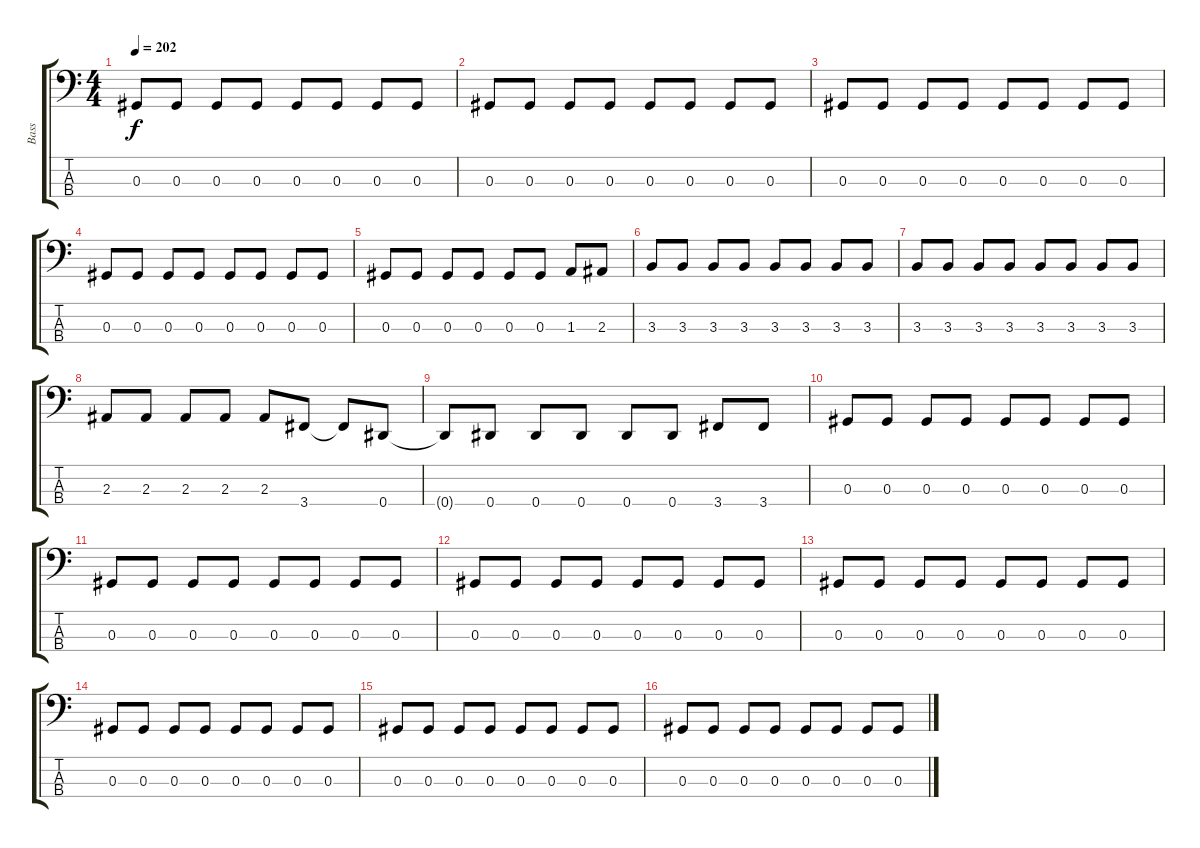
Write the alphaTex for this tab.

\track ("Bass" "Bass") {instrument electricbasspick}
\staff {score tabs}
\tuning (Gb2 Db2 Ab1 Eb1) {hide}
\ts (4 4)
\tempo 202
\clef f4
\ks c
0.3.8{dy f} 0.3.8 0.3.8 0.3.8 0.3.8 0.3.8 0.3.8 0.3.8 |
0.3.8 0.3.8 0.3.8 0.3.8 0.3.8 0.3.8 0.3.8 0.3.8 |
0.3.8 0.3.8 0.3.8 0.3.8 0.3.8 0.3.8 0.3.8 0.3.8 |
0.3.8 0.3.8 0.3.8 0.3.8 0.3.8 0.3.8 0.3.8 0.3.8 |
0.3.8 0.3.8 0.3.8 0.3.8 0.3.8 0.3.8 1.3.8 2.3.8 |
3.3.8 3.3.8 3.3.8 3.3.8 3.3.8 3.3.8 3.3.8 3.3.8 |
3.3.8 3.3.8 3.3.8 3.3.8 3.3.8 3.3.8 3.3.8 3.3.8 |
2.3.8 2.3.8 2.3.8 2.3.8 2.3.8 3.4.8 3.4{t}.8 0.4.8 |
0.4{t}.8 0.4.8 0.4.8 0.4.8 0.4.8 0.4.8 3.4.8 3.4.8 |
0.3.8 0.3.8 0.3.8 0.3.8 0.3.8 0.3.8 0.3.8 0.3.8 |
0.3.8 0.3.8 0.3.8 0.3.8 0.3.8 0.3.8 0.3.8 0.3.8 |
0.3.8 0.3.8 0.3.8 0.3.8 0.3.8 0.3.8 0.3.8 0.3.8 |
0.3.8 0.3.8 0.3.8 0.3.8 0.3.8 0.3.8 0.3.8 0.3.8 |
0.3.8 0.3.8 0.3.8 0.3.8 0.3.8 0.3.8 0.3.8 0.3.8 |
0.3.8 0.3.8 0.3.8 0.3.8 0.3.8 0.3.8 0.3.8 0.3.8 |
0.3.8 0.3.8 0.3.8 0.3.8 0.3.8 0.3.8 0.3.8 0.3.8
